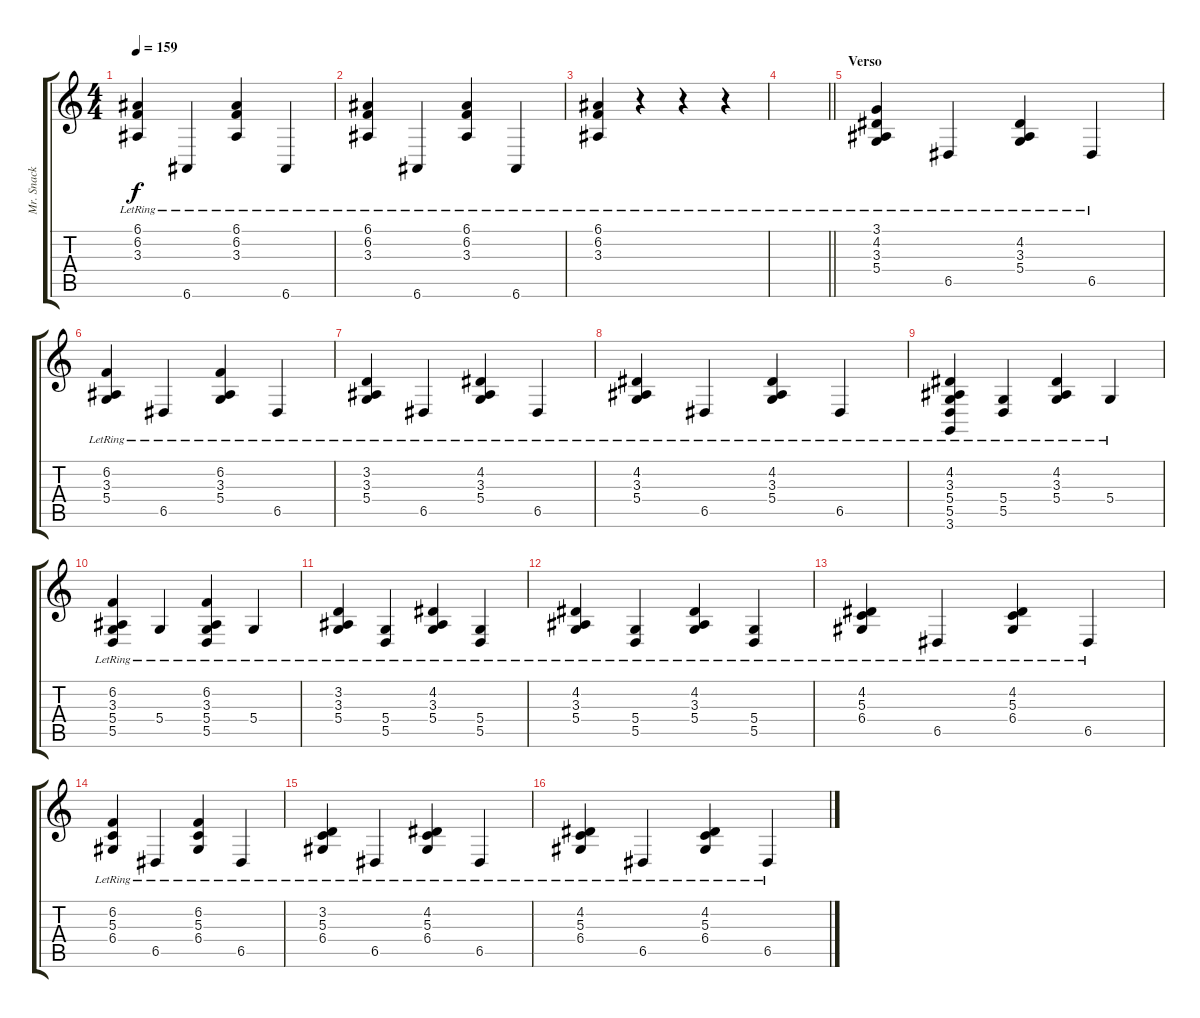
\track ("Mr. Snack" "Mr. Snack") {instrument brightacousticpiano}
\staff {score tabs}
\tuning (E4 B3 G3 D3 A2 E2) {hide}
\ts (4 4)
\tempo 159
\clef g2
\ks c
(6.1{lr} 6.2{lr} 3.3{lr}).4{dy f} 6.6{lr}.4 (6.1{lr} 6.2{lr} 3.3{lr}).4 6.6{lr}.4 |
(6.1{lr} 6.2{lr} 3.3{lr}).4 6.6{lr}.4 (6.1{lr} 6.2{lr} 3.3{lr}).4 6.6{lr}.4 |
(6.1{lr} 6.2{lr} 3.3{lr}).4 r.4 r.4 r.4 |
\barLineRight lightlight
|
\section ("" "Verso")
(3.1{lr} 4.2{lr} 3.3{lr} 5.4{lr}).4 6.5{lr}.4 (4.2{lr} 3.3{lr} 5.4{lr}).4 6.5{lr}.4 |
(6.2{lr} 3.3{lr} 5.4{lr}).4 6.5{lr}.4 (6.2{lr} 3.3{lr} 5.4{lr}).4 6.5{lr}.4 |
(3.2{lr} 3.3{lr} 5.4{lr}).4 6.5{lr}.4 (4.2{lr} 3.3{lr} 5.4{lr}).4 6.5{lr}.4 |
(4.2{lr} 3.3{lr} 5.4{lr}).4 6.5{lr}.4 (4.2{lr} 3.3{lr} 5.4{lr}).4 6.5{lr}.4 |
(4.2{lr} 3.3{lr} 5.4{lr} 5.5{lr} 3.6).4 (5.4{lr} 5.5{lr}).4 (4.2{lr} 3.3{lr} 5.4{lr}).4 5.4{lr}.4 |
(6.2{lr} 3.3{lr} 5.4{lr} 5.5{lr}).4 5.4{lr}.4 (6.2{lr} 3.3{lr} 5.4{lr} 5.5{lr}).4 5.4{lr}.4 |
(3.2{lr} 3.3{lr} 5.4{lr}).4 (5.4{lr} 5.5{lr}).4 (4.2{lr} 3.3{lr} 5.4{lr}).4 (5.4{lr} 5.5{lr}).4 |
(4.2{lr} 3.3{lr} 5.4{lr}).4 (5.4{lr} 5.5{lr}).4 (4.2{lr} 3.3{lr} 5.4{lr}).4 (5.4{lr} 5.5).4 |
(4.2{lr} 5.3{lr} 6.4{lr}).4 6.5{lr}.4 (4.2{lr} 5.3{lr} 6.4{lr}).4 6.5{lr}.4 |
(6.2{lr} 5.3{lr} 6.4{lr}).4 6.5{lr}.4 (6.2{lr} 5.3{lr} 6.4{lr}).4 6.5{lr}.4 |
(3.2{lr} 5.3{lr} 6.4{lr}).4 6.5{lr}.4 (4.2{lr} 5.3{lr} 6.4{lr}).4 6.5{lr}.4 |
(4.2{lr} 5.3{lr} 6.4{lr}).4 6.5{lr}.4 (4.2{lr} 5.3{lr} 6.4{lr}).4 6.5{lr}.4
